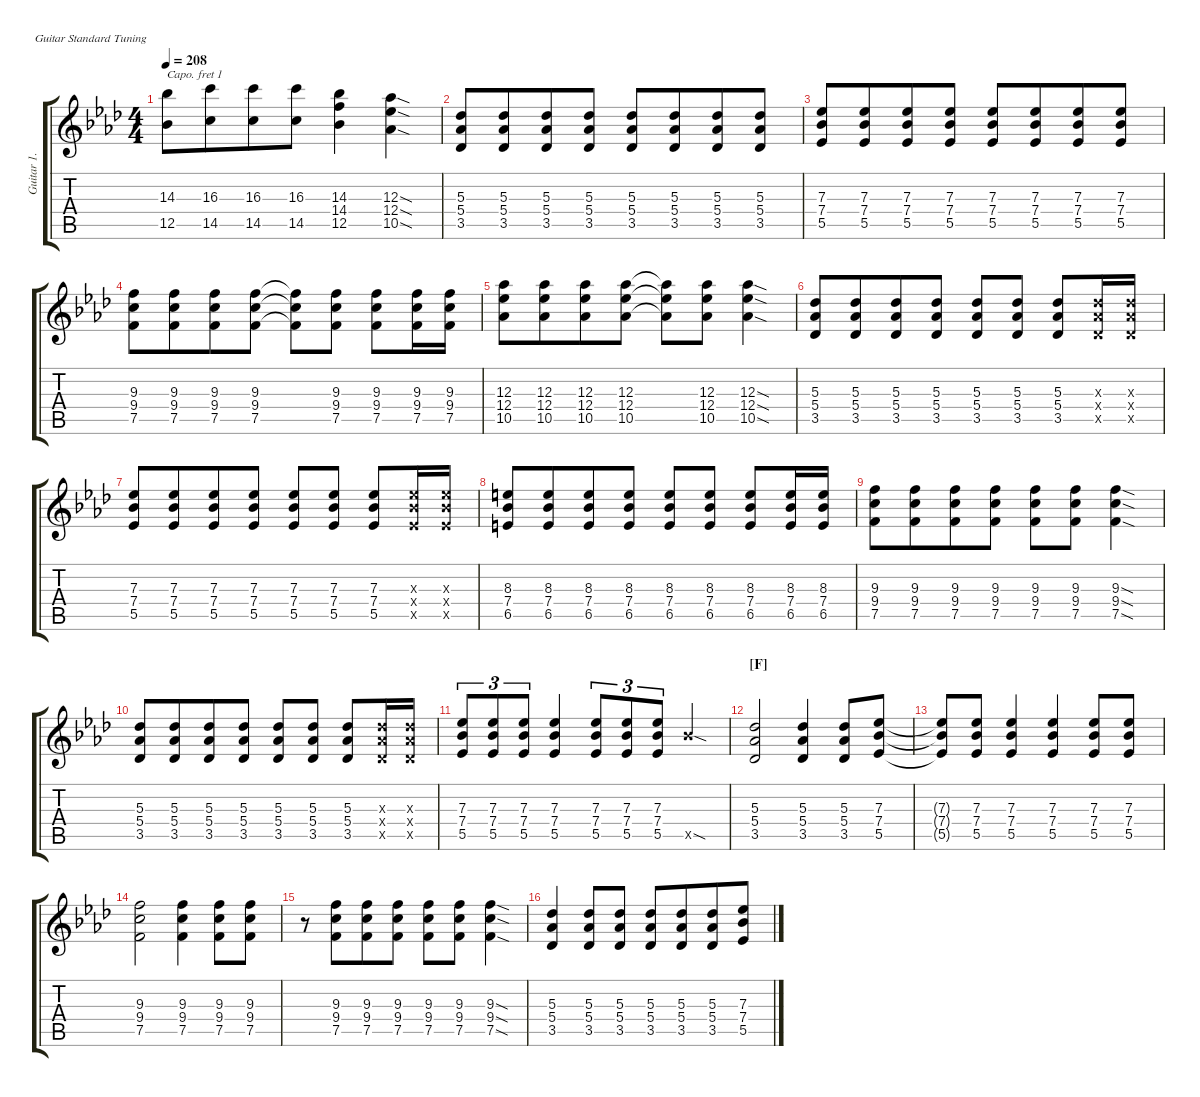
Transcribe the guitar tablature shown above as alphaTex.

\defaultSystemsLayout 4
\hideDynamics
\otherSystemsTrackNameOrientation horizontal
\track ("Guitar 1." "Guitar 1.") {defaultSystemsLayout 4 instrument overdrivenguitar}
\staff {score tabs}
\capo 1
\tuning (E4 B3 G3 D3 A2 E2)
\ts (4 4)
\tempo 208
\clef g2
\ks fminor
(12.5{acc b} 14.3{acc b}).8{dy mf beam Down} (14.5{acc forcenatural} 16.3{acc forcenatural}).8{beam Down beam merge} (14.5{acc forcenatural} 16.3{acc forcenatural}).8{beam Down} (14.5{acc forcenatural} 16.3{acc forcenatural}).8{beam Down} (12.5{acc b} 14.4{acc forcenatural} 14.3{acc b}).4{beam Down} (10.5{sod acc b} 12.4{sod acc b} 12.3{sod acc b}).4{beam Down} |
(3.5{acc b} 5.4{acc b} 5.3{acc b}).8{beam Up beam merge} (3.5{acc b} 5.4{acc b} 5.3{acc b}).8{beam Up beam merge} (3.5{acc b} 5.4{acc b} 5.3{acc b}).8{beam Up beam merge} (3.5{acc b} 5.4{acc b} 5.3{acc b}).8{beam Up} (3.5{acc b} 5.4{acc b} 5.3{acc b}).8{beam Up beam merge} (3.5{acc b} 5.4{acc b} 5.3{acc b}).8{beam Up beam merge} (3.5{acc b} 5.4{acc b} 5.3{acc b}).8{beam Up beam merge} (3.5{acc b} 5.4{acc b} 5.3{acc b}).8{beam Up} |
(5.5{acc b} 7.4{acc b} 7.3{acc b}).8{beam Up beam merge} (5.5{acc b} 7.4{acc b} 7.3{acc b}).8{beam Up beam merge} (5.5{acc b} 7.4{acc b} 7.3{acc b}).8{beam Up beam merge} (5.5{acc b} 7.4{acc b} 7.3{acc b}).8{beam Up} (5.5{acc b} 7.4{acc b} 7.3{acc b}).8{beam Up beam merge} (5.5{acc b} 7.4{acc b} 7.3{acc b}).8{beam Up beam merge} (5.5{acc b} 7.4{acc b} 7.3{acc b}).8{beam Up beam merge} (5.5{acc b} 7.4{acc b} 7.3{acc b}).8{beam Up} |
(7.5{acc forcenatural} 9.4{acc forcenatural} 9.3{acc forcenatural}).8{beam Down beam merge} (7.5{acc forcenatural} 9.4{acc forcenatural} 9.3{acc forcenatural}).8{beam Down beam merge} (7.5{acc forcenatural} 9.4{acc forcenatural} 9.3{acc forcenatural}).8{beam Down beam merge} (7.5{acc forcenatural} 9.4{acc forcenatural} 9.3{acc forcenatural}).8{beam Down} (7.5{t acc forcenatural} 9.4{t acc forcenatural} 9.3{t acc forcenatural}).8{beam Down beam merge} (7.5{acc forcenatural} 9.4{acc forcenatural} 9.3{acc forcenatural}).8{beam Down beam split} (7.5{acc forcenatural} 9.4{acc forcenatural} 9.3{acc forcenatural}).8{beam Down beam merge} (7.5{acc forcenatural} 9.4{acc forcenatural} 9.3{acc forcenatural}).16{beam Down} (7.5{acc forcenatural} 9.4{acc forcenatural} 9.3{acc forcenatural}).16{beam Down} |
(10.5{acc b} 12.4{acc b} 12.3{acc b}).8{beam Down beam merge} (10.5{acc b} 12.4{acc b} 12.3{acc b}).8{beam Down beam merge} (10.5{acc b} 12.4{acc b} 12.3{acc b}).8{beam Down beam merge} (10.5{acc b} 12.4{acc b} 12.3{acc b}).8{beam Down} (10.5{t acc b} 12.4{t acc b} 12.3{t acc b}).8{beam Down beam merge} (10.5{acc b} 12.4{acc b} 12.3{acc b}).8{beam Down beam merge} (10.5{sod acc b} 12.4{sod acc b} 12.3{sod acc b}).4{beam Down beam merge} |
(3.5{acc b} 5.4{acc b} 5.3{acc b}).8{beam Up beam merge} (3.5{acc b} 5.4{acc b} 5.3{acc b}).8{beam Up beam merge} (3.5{acc b} 5.4{acc b} 5.3{acc b}).8{beam Up beam merge} (3.5{acc b} 5.4{acc b} 5.3{acc b}).8{beam Up} (3.5{acc b} 5.4{acc b} 5.3{acc b}).8{beam Up beam merge} (3.5{acc b} 5.4{acc b} 5.3{acc b}).8{beam Up beam split} (3.5{acc b} 5.4{acc b} 5.3{acc b}).8{beam Up beam merge} (3.5{x acc b} 5.4{x acc b} 5.3{x acc b}).16{beam Up} (3.5{x acc b} 5.4{x acc b} 5.3{x acc b}).16{beam Up} |
(5.5{acc b} 7.4{acc b} 7.3{acc b}).8{beam Up beam merge} (5.5{acc b} 7.4{acc b} 7.3{acc b}).8{beam Up beam merge} (5.5{acc b} 7.4{acc b} 7.3{acc b}).8{beam Up beam merge} (5.5{acc b} 7.4{acc b} 7.3{acc b}).8{beam Up} (5.5{acc b} 7.4{acc b} 7.3{acc b}).8{beam Up beam merge} (5.5{acc b} 7.4{acc b} 7.3{acc b}).8{beam Up beam split} (5.5{acc b} 7.4{acc b} 7.3{acc b}).8{beam Up beam merge} (5.5{x acc b} 7.4{x acc b} 7.3{x acc b}).16{beam Up} (5.5{x acc b} 7.4{x acc b} 7.3{x acc b}).16{beam Up} |
(6.5{acc forcenatural} 7.4{acc b} 8.3{acc forcenatural}).8{beam Up beam merge} (6.5{acc forcenatural} 7.4{acc b} 8.3{acc forcenatural}).8{beam Up beam merge} (6.5{acc forcenatural} 7.4{acc b} 8.3{acc forcenatural}).8{beam Up beam merge} (6.5{acc forcenatural} 7.4{acc b} 8.3{acc forcenatural}).8{beam Up beam split} (6.5{acc forcenatural} 7.4{acc b} 8.3{acc forcenatural}).8{beam Up beam merge} (6.5{acc forcenatural} 7.4{acc b} 8.3{acc forcenatural}).8{beam Up beam split} (6.5{acc forcenatural} 7.4{acc b} 8.3{acc forcenatural}).8{beam Up beam merge} (6.5{acc forcenatural} 7.4{acc b} 8.3{acc forcenatural}).16{beam Up beam merge} (6.5{acc forcenatural} 7.4{acc b} 8.3{acc forcenatural}).16{beam Up beam merge} |
(7.5{acc forcenatural} 9.3{acc forcenatural} 9.4{acc forcenatural}).8{beam Down beam merge} (7.5{acc forcenatural} 9.3{acc forcenatural} 9.4{acc forcenatural}).8{beam Down beam merge} (7.5{acc forcenatural} 9.3{acc forcenatural} 9.4{acc forcenatural}).8{beam Down beam merge} (7.5{acc forcenatural} 9.3{acc forcenatural} 9.4{acc forcenatural}).8{beam Down beam split} (7.5{acc forcenatural} 9.3{acc forcenatural} 9.4{acc forcenatural}).8{beam Down beam merge} (7.5{acc forcenatural} 9.3{acc forcenatural} 9.4{acc forcenatural}).8{beam Down beam merge} (7.5{sod acc forcenatural} 9.3{sod acc forcenatural} 9.4{sod acc forcenatural}).4{beam Down beam merge} |
(3.5{acc b} 5.4{acc b} 5.3{acc b}).8{beam Up beam merge} (3.5{acc b} 5.4{acc b} 5.3{acc b}).8{beam Up beam merge} (3.5{acc b} 5.4{acc b} 5.3{acc b}).8{beam Up beam merge} (3.5{acc b} 5.4{acc b} 5.3{acc b}).8{beam Up} (3.5{acc b} 5.4{acc b} 5.3{acc b}).8{beam Up beam merge} (3.5{acc b} 5.4{acc b} 5.3{acc b}).8{beam Up beam split} (3.5{acc b} 5.4{acc b} 5.3{acc b}).8{beam Up beam merge} (3.5{x acc b} 5.4{x acc b} 5.3{x acc b}).16{beam Up} (3.5{x acc b} 5.4{x acc b} 5.3{x acc b}).16{beam Up} |
(5.5{acc b} 7.4{acc b} 7.3{acc b}).8{tu (3 2) beam Up beam merge} (5.5{acc b} 7.4{acc b} 7.3{acc b}).8{tu (3 2) beam Up beam merge} (5.5{acc b} 7.4{acc b} 7.3{acc b}).8{tu (3 2) beam Up beam merge} (5.5{acc b} 7.4{acc b} 7.3{acc b}).4{beam Up} (5.5{acc b} 7.4{acc b} 7.3{acc b}).8{tu (3 2) beam Up beam merge} (5.5{acc b} 7.4{acc b} 7.3{acc b}).8{tu (3 2) beam Up beam merge} (5.5{acc b} 7.4{acc b} 7.3{acc b}).8{tu (3 2) beam Up beam merge} 12.5{sod x acc b}.4{beam Up} |
\section ("F" "")
(3.5{acc b} 5.4{acc b} 5.3{acc b}).2{beam Up} (3.5{acc b} 5.4{acc b} 5.3{acc b}).4{beam Up} (3.5{acc b} 5.4{acc b} 5.3{acc b}).8{beam Up} (5.5{acc b} 7.4{acc b} 7.3{acc b}).8{beam Up} |
(5.5{t acc b} 7.4{t acc b} 7.3{t acc b}).8{beam Up} (5.5{acc b} 7.4{acc b} 7.3{acc b}).8{beam Up} (5.5{acc b} 7.4{acc b} 7.3{acc b}).4{beam Up} (5.5{acc b} 7.4{acc b} 7.3{acc b}).4{beam Up} (5.5{acc b} 7.4{acc b} 7.3{acc b}).8{beam Up} (5.5{acc b} 7.4{acc b} 7.3{acc b}).8{beam Up} |
(7.5{acc forcenatural} 9.4{acc forcenatural} 9.3{acc forcenatural}).2{beam Down} (7.5{acc forcenatural} 9.4{acc forcenatural} 9.3{acc forcenatural}).4{beam Down} (7.5{acc forcenatural} 9.4{acc forcenatural} 9.3{acc forcenatural}).8{beam Down} (7.5{acc forcenatural} 9.4{acc forcenatural} 9.3{acc forcenatural}).8{beam Down} |
r.8{beam Down beam merge} (7.5{acc forcenatural} 9.4{acc forcenatural} 9.3{acc forcenatural}).8{beam Down beam merge} (7.5{acc forcenatural} 9.4{acc forcenatural} 9.3{acc forcenatural}).8{beam Down beam merge} (7.5{acc forcenatural} 9.4{acc forcenatural} 9.3{acc forcenatural}).8{beam Down} (7.5{acc forcenatural} 9.4{acc forcenatural} 9.3{acc forcenatural}).8{beam Down} (7.5{acc forcenatural} 9.4{acc forcenatural} 9.3{acc forcenatural}).8{beam Down} (7.5{sod acc forcenatural} 9.4{sod acc forcenatural} 9.3{sod acc forcenatural}).4{beam Down} |
(3.5{acc b} 5.4{acc b} 5.3{acc b}).4{beam Up} (3.5{acc b} 5.4{acc b} 5.3{acc b}).8{beam Up} (3.5{acc b} 5.4{acc b} 5.3{acc b}).8{beam Up} (3.5{acc b} 5.4{acc b} 5.3{acc b}).8{beam Up} (3.5{acc b} 5.4{acc b} 5.3{acc b}).8{beam Up beam merge} (3.5{acc b} 5.4{acc b} 5.3{acc b}).8{beam Up} (5.5{acc b} 7.4{acc b} 7.3{acc b}).8{beam Up beam merge}
